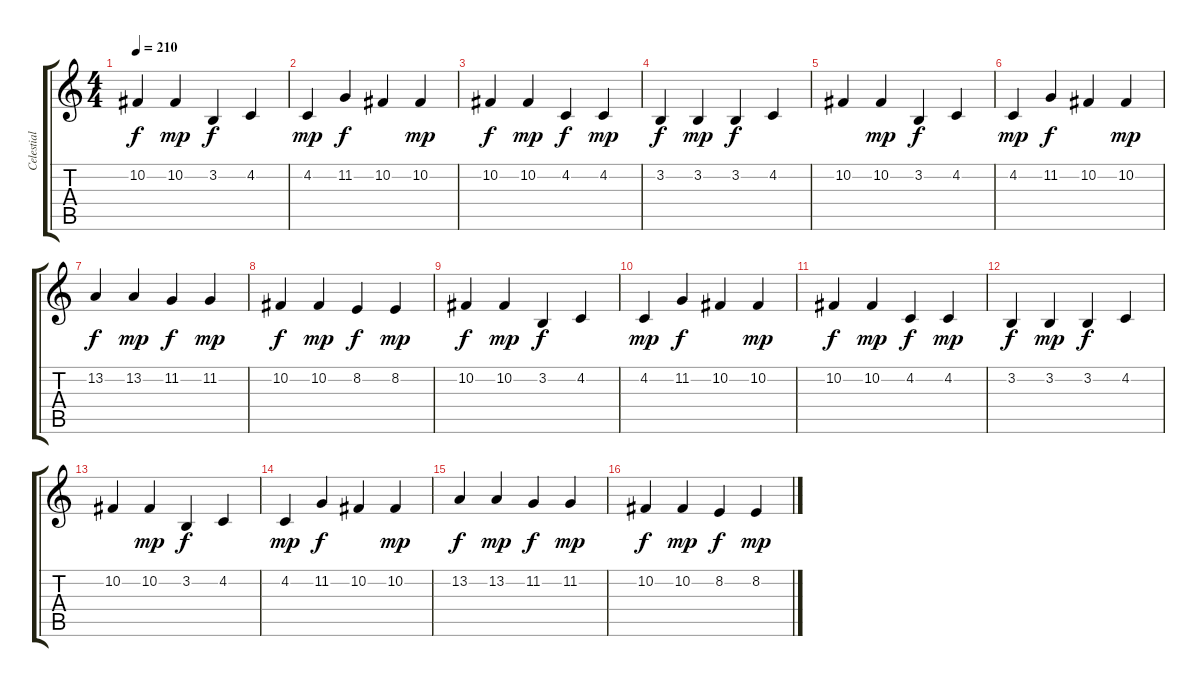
\track ("Celestial" "Celestial") {instrument celesta}
\staff {score tabs}
\tuning (Db4 Ab3 E3 B2 Gb2 B1) {hide}
\ts (4 4)
\tempo 210
\clef g2
\ks c
10.2.4{dy f} 10.2.4{dy mp} 3.2.4{dy f} 4.2.4 |
4.2.4{dy mp} 11.2.4{dy f} 10.2.4 10.2.4{dy mp} |
10.2.4{dy f} 10.2.4{dy mp} 4.2.4{dy f} 4.2.4{dy mp} |
3.2.4{dy f} 3.2.4{dy mp} 3.2.4{dy f} 4.2.4 |
10.2.4 10.2.4{dy mp} 3.2.4{dy f} 4.2.4 |
4.2.4{dy mp} 11.2.4{dy f} 10.2.4 10.2.4{dy mp} |
13.2.4{dy f} 13.2.4{dy mp} 11.2.4{dy f} 11.2.4{dy mp} |
10.2.4{dy f} 10.2.4{dy mp} 8.2.4{dy f} 8.2.4{dy mp} |
10.2.4{dy f} 10.2.4{dy mp} 3.2.4{dy f} 4.2.4 |
4.2.4{dy mp} 11.2.4{dy f} 10.2.4 10.2.4{dy mp} |
10.2.4{dy f} 10.2.4{dy mp} 4.2.4{dy f} 4.2.4{dy mp} |
3.2.4{dy f} 3.2.4{dy mp} 3.2.4{dy f} 4.2.4 |
10.2.4 10.2.4{dy mp} 3.2.4{dy f} 4.2.4 |
4.2.4{dy mp} 11.2.4{dy f} 10.2.4 10.2.4{dy mp} |
13.2.4{dy f} 13.2.4{dy mp} 11.2.4{dy f} 11.2.4{dy mp} |
10.2.4{dy f} 10.2.4{dy mp} 8.2.4{dy f} 8.2.4{dy mp}
